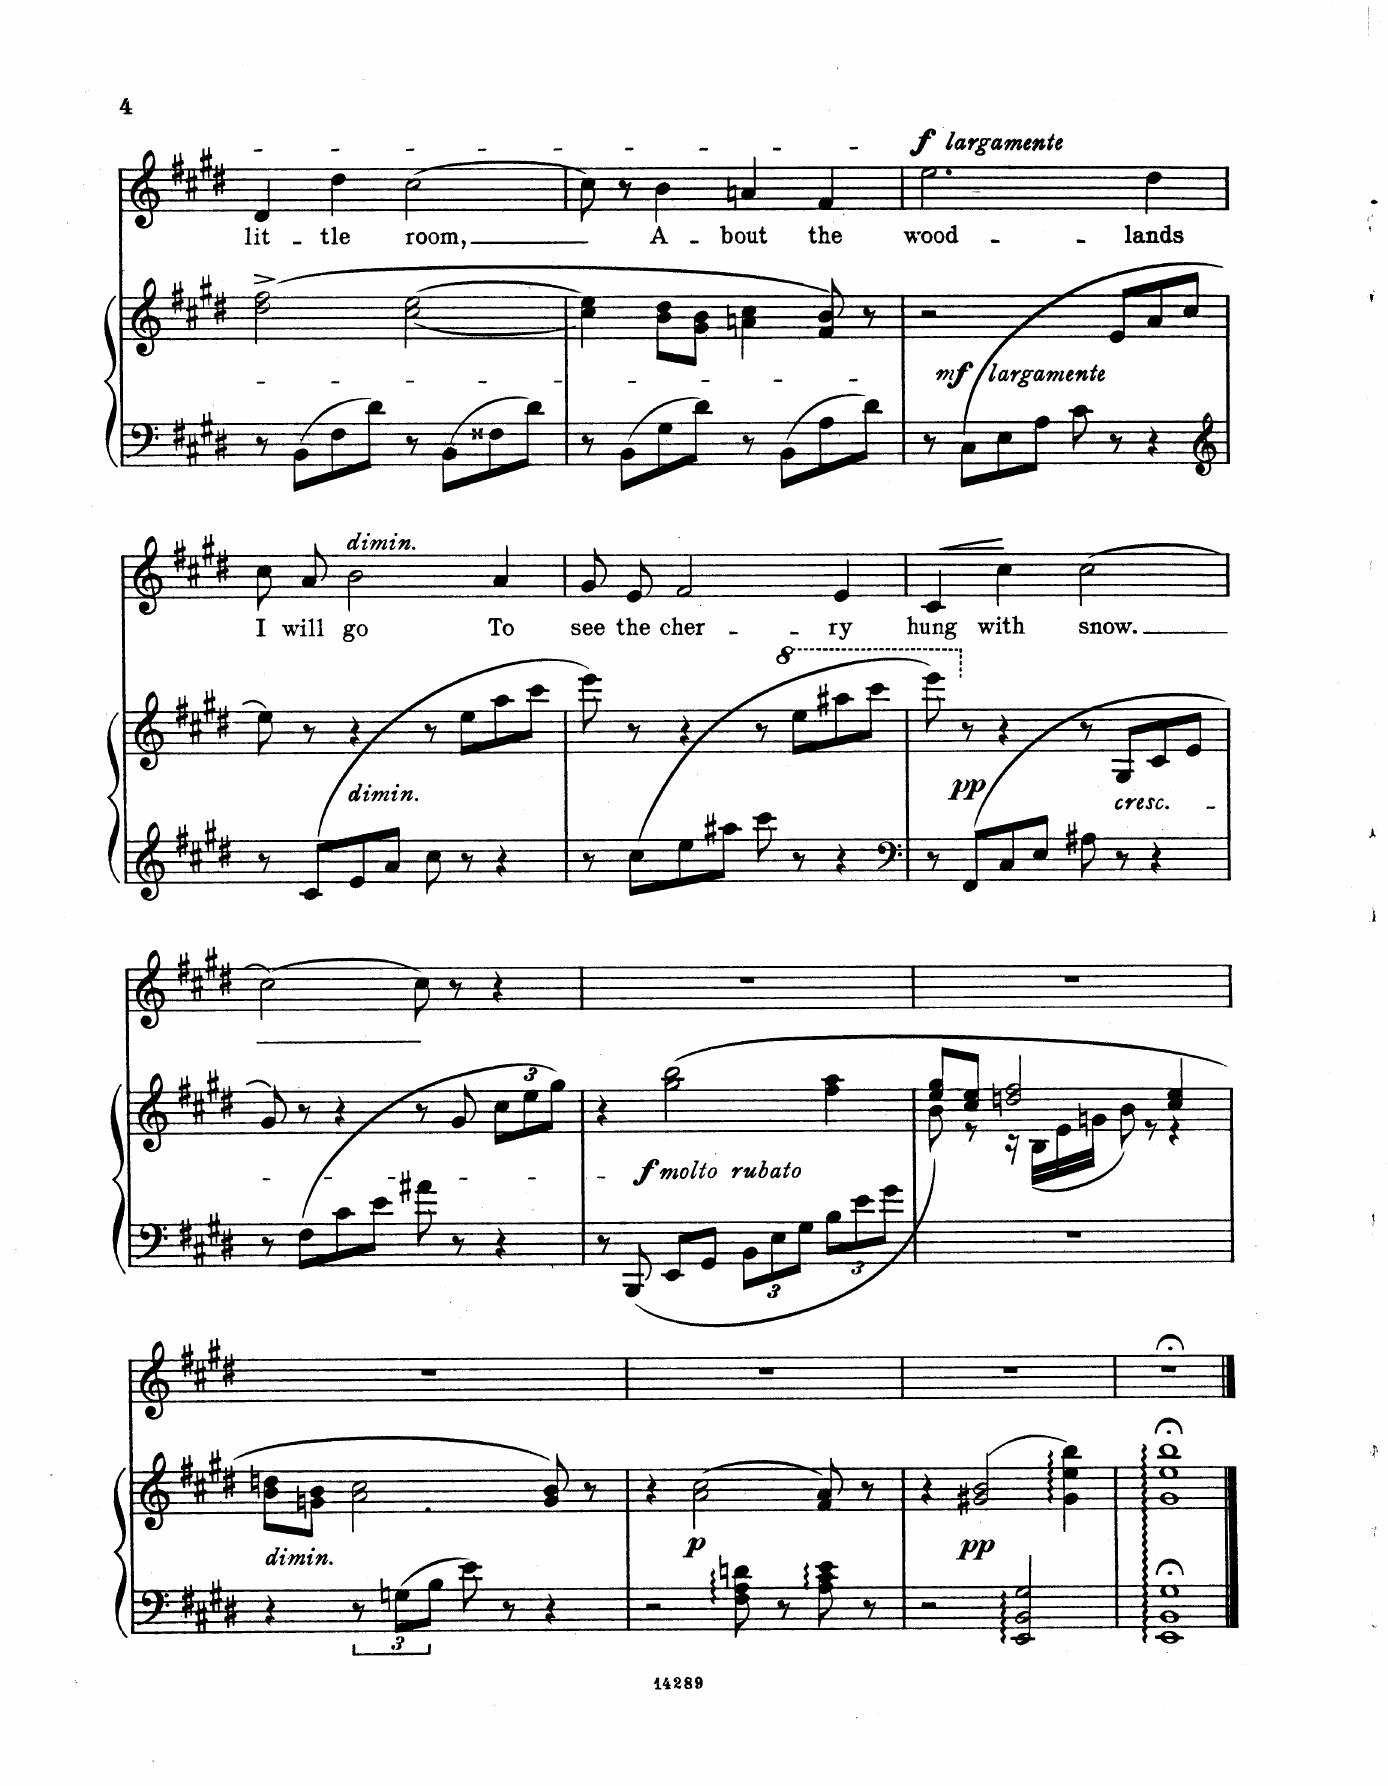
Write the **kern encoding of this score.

**kern	**kern	**dynam	**kern	**text	**dynam
*part2	*part2	*part2	*part1	*part1	*part1
*staff3	*staff2	*staff2/3	*staff1	*staff1	*staff1
*I"Pianoforte	*	*	*I"Voice	*	*
*I'Pno	*	*	*	*	*
*clefF4	*clefG2	*	*clefG2	*	*
*k[f#c#g#d#]	*k[f#c#g#d#]	*	*k[f#c#g#d#]	*	*
*M4/4	*M4/4	*	*M4/4	*	*
*met(c)	*met(c)	*	*met(c)	*	*
=36	=36	=36	=36	=36	=36
8r	(2dd#\^ 2ff#\^	.	4d#/	lit-	.
8BB\L	.	.	.	.	.
8F#\	.	.	4dd#\	-tle	.
8d#\J	.	.	.	.	.
8r	[2cc#\ [2ee\	.	[2cc#\	room,	.
8BB\L	.	.	.	.	.
8F##X\	.	.	.	.	.
8d#\J	.	.	.	.	.
=37	=37	=37	=37	=37	=37
8r	4cc#\] 4ee\]	.	8cc#\]	.	.
8BB\L	.	.	8r	.	.
8G#\	8b\ 8dd#\L	.	4b\	A-	.
8d#\J	8g#\ 8b\J	.	.	.	.
8r	4an\ 4cc#\	.	4an/	-bout	.
8BB\L	.	.	.	.	.
8A\	8f#/ 8b/)	.	4f#/	the	.
8d#\J	8r	.	.	.	.
=38	=38	=38	=38	=38	=38
*^	*	*	*	*	*
!	!	!	!	!	!	!LO:DY:a
!	!	!	!	!	!	!LO:DY:n=1:a
*	*	*^	*	*	*	*
2ryy	8r	2r	4.ryy	.	2.ee\	wood-	f other-dynamics
.	(8C#\L	.	.	.	.	.	.
.	8E\	.	.	.	.	.	.
!	!	!	!	!LO:DY:b	!	!	!
!	!	!	!	!LO:DY:n=1:b	!	!	!
.	8A\J	.	2ryy	mf other-dynamics	.	.	.
8c#\	8ryy	8ryy	.	.	.	.	.
4.ryy	8r	8e/L	.	.	.	.	.
.	4r	8a/	.	.	4dd#\	-lands	.
.	.	8cc#/J	8ryy	.	.	.	.
*v	*v	*	*	*	*	*	*
*	*v	*v	*	*	*	*
=39	=39	=39	=39	=39	=39
*clefG2	*	*	*	*	*
8r	8ee\)	.	8cc#\L	I	.
(8c#/L	8r	.	8a\J	will	.
!	!	!	!LO:TX:a:i:t=dimin.	!	!
!LO:TX:a:i:t=dimin.	!	!	!	!	!
8e/	4r	.	2b\	go	.
8a/J	.	.	.	.	.
8cc#\	8r	.	.	.	.
8r	8ee\L	.	.	.	.
4r	8aa\	.	4a/	To	.
.	8ccc#\J	.	.	.	.
=40	=40	=40	=40	=40	=40
8r	8eee\)	.	8g#/L	see	.
(8cc#\L	8r	.	8e/J	the	.
8ee\	4r	.	2f#/	cher-	.
8aa#X\J	.	.	.	.	.
8ccc#\	8r	.	.	.	.
*	*8va	*	*	*	*
8r	8eee\L	.	.	.	.
4r	8aaa#X\	.	4e/	-ry	.
.	8cccc#\J	.	.	.	.
=41	=41	=41	=41	=41	=41
*clefF4	*	*	*	*	*
!	!	!	!	!	!LO:HP:b
8r	8eeee\)	.	4c#/	hung	<
*	*X8va	*	*	*	*
!	!	!LO:DY:a=2	!	!	!
(8FF#/L	8r	pp	.	.	.
8C#/	4r	.	4cc#\	with	[
8E/J	.	.	.	.	.
8A#X\	8r	.	[2cc#\	snow.	.
!	!LO:TX:b:i:t=cresc.	!	!	!	!
8r	8G#/L	.	.	.	.
4r	8c#/	.	.	.	.
.	8e/J	.	.	.	.
=42	=42	=42	=42	=42	=42
8r	8g#/)	.	2cc#\_	.	.
(8F#\L	8r	.	.	.	.
8c#\	4r	.	.	.	.
8e\J	.	.	.	.	.
8a#X\	8r	.	8cc#\]	.	.
8r	8g#/	.	8r	.	.
4r	12cc#\L	.	4r	.	.
.	12ee\	.	.	.	.
.	(12gg#\J	.	.	.	.
=43	=43	=43	=43	=43	=43
8r	4r	.	1r	.	.
(<8BBB/	.	.	.	.	.
8EE/L	2gg#\ 2bb\	.	.	.	.
!	!	!LO:DY:a=2	!	!	!
!	!	!LO:DY:n=1:a=2	!	!	!
8GG#/J	.	f other-dynamics	.	.	.
*Xbrackettup	*	*	*	*	*
12BB\L	.	.	.	.	.
12E\	.	.	.	.	.
12G#\J	.	.	.	.	.
12B\L	4ff#\ 4aa\	.	.	.	.
12e\	.	.	.	.	.
12g#\J	.	.	.	.	.
=44	=44	=44	=44	=44	=44
*	*^	*	*	*	*
1r	8ee/ 8gg#/L	8b\)	.	1r	.	.
.	8cc#/ 8ee/J	8r	.	.	.	.
.	2ddn/ 2ff#/	16r	.	.	.	.
.	.	(16B\LL	.	.	.	.
.	.	16e\	.	.	.	.
.	.	16gn\JJ	.	.	.	.
.	.	8b\)	.	.	.	.
.	.	8r	.	.	.	.
.	4cc#/ 4ee/	4r	.	.	.	.
=45	=45	=45	=45	=45	=45	=45
!	!LO:TX:b:i:t=dimin.	!	!	!	!	!
*	*v	*v	*	*	*	*
4r	8b\ 8ddn\L	.	1r	.	.
.	8gn\ 8b\J	.	.	.	.
*brackettup	*	*	*	*	*
12r	2a\ 2cc#\	.	.	.	.
12Gn\L	.	.	.	.	.
12B\J	.	.	.	.	.
8e\	.	.	.	.	.
8r	.	.	.	.	.
4r	8g/ 8b/)	.	.	.	.
.	8r	.	.	.	.
=46	=46	=46	=46	=46	=46
2r	4r	.	1r	.	.
!	!	!LO:DY:b	!	!	!
.	(2a\ 2cc#\	p	.	.	.
8F#\:: 8A\:: 8dn\::	.	.	.	.	.
8r	.	.	.	.	.
8A\:: 8c#\:: 8e\::	8f#/ 8a/)	.	.	.	.
8r	8r	.	.	.	.
=47	=47	=47	=47	=47	=47
2r	4r	.	1r	.	.
!	!	!LO:DY:b	!	!	!
.	(2g#X/ 2b/	pp	.	.	.
2EE/:: 2BB/:: 2G#/::	.	.	.	.	.
.	4g#\:: 4ee\:: 4bb\::)	.	.	.	.
=48	=48	=48	=48	=48	=48
1EE:;< 1BB:;< 1G#:;<	1g#::;< 1ee::;< 1bb::;<	.	1r;<	.	.
==	==	==	==	==	==
*-	*-	*-	*-	*-	*-
